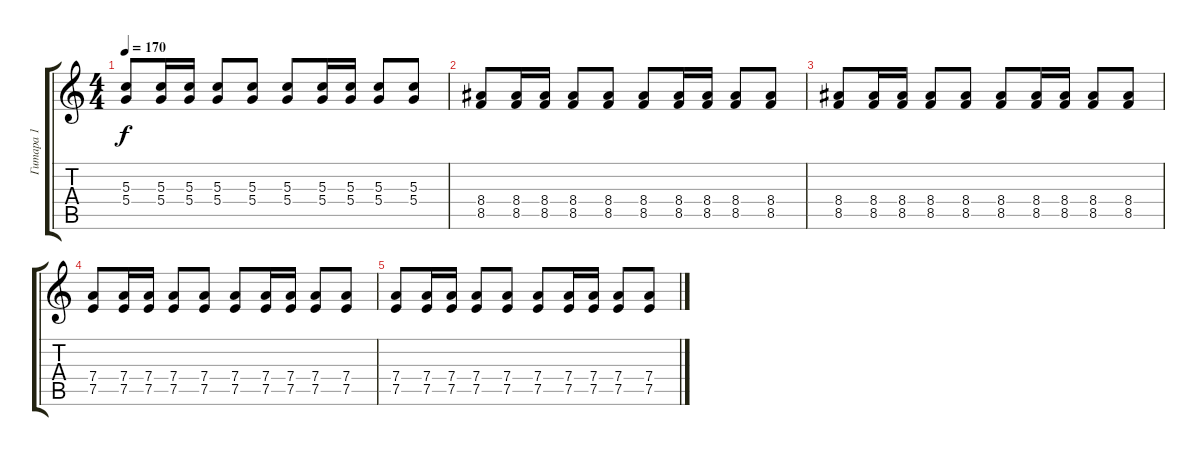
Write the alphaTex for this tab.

\track ("Гитара 1" "Гитара 1") {instrument distortionguitar}
\staff {score tabs}
\tuning (E4 B3 G3 D3 A2 E2) {hide}
\ts (4 4)
\tempo 170
\clef g2
\ks c
(5.3 5.4).8{dy f} (5.3 5.4).16 (5.3 5.4).16 (5.3 5.4).8 (5.3 5.4).8 (5.3 5.4).8 (5.3 5.4).16 (5.3 5.4).16 (5.3 5.4).8 (5.3 5.4).8 |
(8.4 8.5).8 (8.4 8.5).16 (8.4 8.5).16 (8.4 8.5).8 (8.4 8.5).8 (8.4 8.5).8 (8.4 8.5).16 (8.4 8.5).16 (8.4 8.5).8 (8.4 8.5).8 |
(8.4 8.5).8 (8.4 8.5).16 (8.4 8.5).16 (8.4 8.5).8 (8.4 8.5).8 (8.4 8.5).8 (8.4 8.5).16 (8.4 8.5).16 (8.4 8.5).8 (8.4 8.5).8 |
(7.4 7.5).8 (7.4 7.5).16 (7.4 7.5).16 (7.4 7.5).8 (7.4 7.5).8 (7.4 7.5).8 (7.4 7.5).16 (7.4 7.5).16 (7.4 7.5).8 (7.4 7.5).8 |
(7.4 7.5).8 (7.4 7.5).16 (7.4 7.5).16 (7.4 7.5).8 (7.4 7.5).8 (7.4 7.5).8 (7.4 7.5).16 (7.4 7.5).16 (7.4 7.5).8 (7.4 7.5).8
